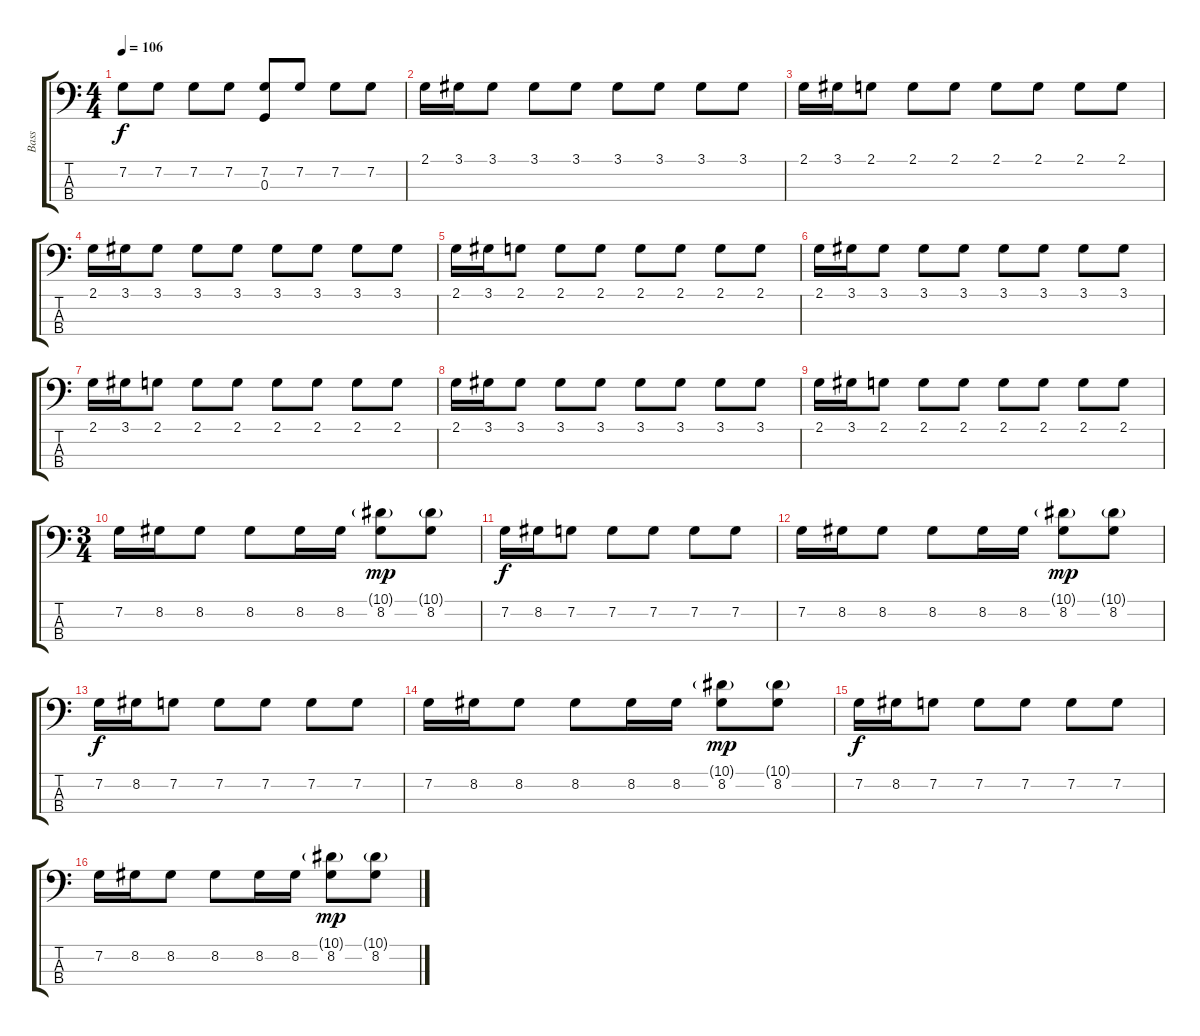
\track ("Bass" "Bass") {instrument electricbassfinger}
\staff {score tabs}
\tuning (F2 C2 G1 C1) {hide}
\ts (4 4)
\tempo 106
\clef f4
\ks c
7.2.8{dy f} 7.2.8 7.2.8 7.2.8 (7.2 0.3).8 7.2.8 7.2.8 7.2.8 |
2.1.16 3.1.16 3.1.8 3.1.8 3.1.8 3.1.8 3.1.8 3.1.8 3.1.8 |
2.1.16 3.1.16 2.1.8 2.1.8 2.1.8 2.1.8 2.1.8 2.1.8 2.1.8 |
2.1.16 3.1.16 3.1.8 3.1.8 3.1.8 3.1.8 3.1.8 3.1.8 3.1.8 |
2.1.16 3.1.16 2.1.8 2.1.8 2.1.8 2.1.8 2.1.8 2.1.8 2.1.8 |
2.1.16 3.1.16 3.1.8 3.1.8 3.1.8 3.1.8 3.1.8 3.1.8 3.1.8 |
2.1.16 3.1.16 2.1.8 2.1.8 2.1.8 2.1.8 2.1.8 2.1.8 2.1.8 |
2.1.16 3.1.16 3.1.8 3.1.8 3.1.8 3.1.8 3.1.8 3.1.8 3.1.8 |
2.1.16 3.1.16 2.1.8 2.1.8 2.1.8 2.1.8 2.1.8 2.1.8 2.1.8 |
\ts (3 4)
7.2.16 8.2.16 8.2.8 8.2.8 8.2.16 8.2.16 (10.1{g} 8.2).8{dy mp} (10.1{g} 8.2).8 |
7.2.16{dy f} 8.2.16 7.2.8 7.2.8 7.2.8 7.2.8 7.2.8 |
7.2.16 8.2.16 8.2.8 8.2.8 8.2.16 8.2.16 (10.1{g} 8.2).8{dy mp} (10.1{g} 8.2).8 |
7.2.16{dy f} 8.2.16 7.2.8 7.2.8 7.2.8 7.2.8 7.2.8 |
7.2.16 8.2.16 8.2.8 8.2.8 8.2.16 8.2.16 (10.1{g} 8.2).8{dy mp} (10.1{g} 8.2).8 |
7.2.16{dy f} 8.2.16 7.2.8 7.2.8 7.2.8 7.2.8 7.2.8 |
7.2.16 8.2.16 8.2.8 8.2.8 8.2.16 8.2.16 (10.1{g} 8.2).8{dy mp} (10.1{g} 8.2).8
